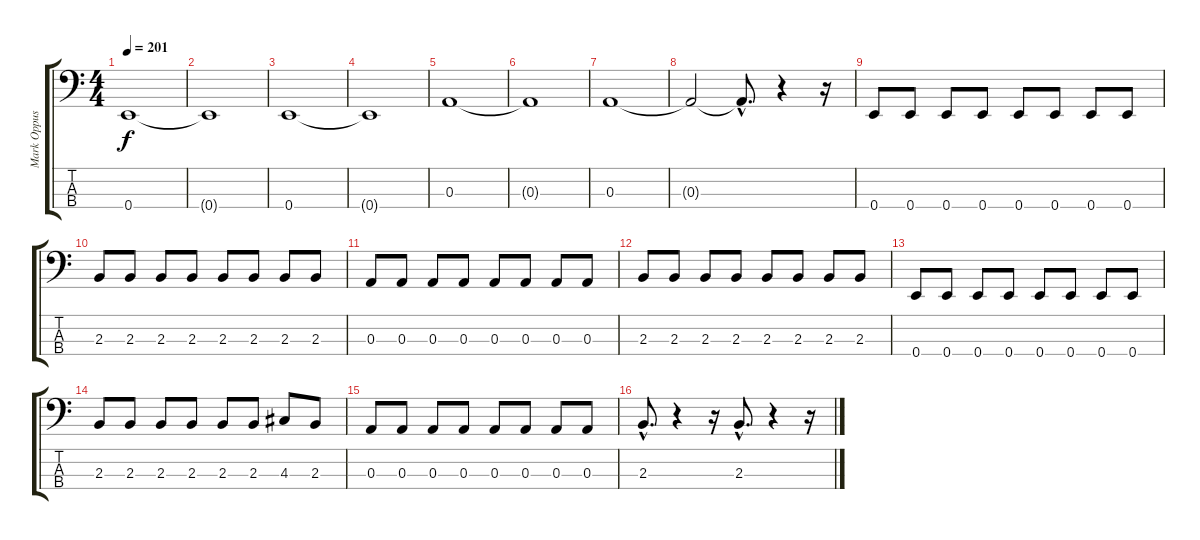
\track ("Mark Oppus(bass)" "Mark Oppus") {instrument electricbasspick}
\staff {score tabs}
\tuning (G2 D2 A1 E1) {hide}
\ts (4 4)
\tempo 201
\clef f4
\ks c
0.4.1{dy f} |
0.4{t}.1 |
0.4.1 |
0.4{t}.1 |
0.3.1 |
0.3{t}.1 |
0.3.1 |
0.3{t}.2 0.3{hac t}.8{d} r.4 r.16 |
0.4.8 0.4.8 0.4.8 0.4.8 0.4.8 0.4.8 0.4.8 0.4.8 |
2.3.8 2.3.8 2.3.8 2.3.8 2.3.8 2.3.8 2.3.8 2.3.8 |
0.3.8 0.3.8 0.3.8 0.3.8 0.3.8 0.3.8 0.3.8 0.3.8 |
2.3.8 2.3.8 2.3.8 2.3.8 2.3.8 2.3.8 2.3.8 2.3.8 |
0.4.8 0.4.8 0.4.8 0.4.8 0.4.8 0.4.8 0.4.8 0.4.8 |
2.3.8 2.3.8 2.3.8 2.3.8 2.3.8 2.3.8 4.3.8 2.3.8 |
0.3.8 0.3.8 0.3.8 0.3.8 0.3.8 0.3.8 0.3.8 0.3.8 |
2.3{hac}.8{d} r.4 r.16 2.3{hac}.8{d} r.4 r.16
